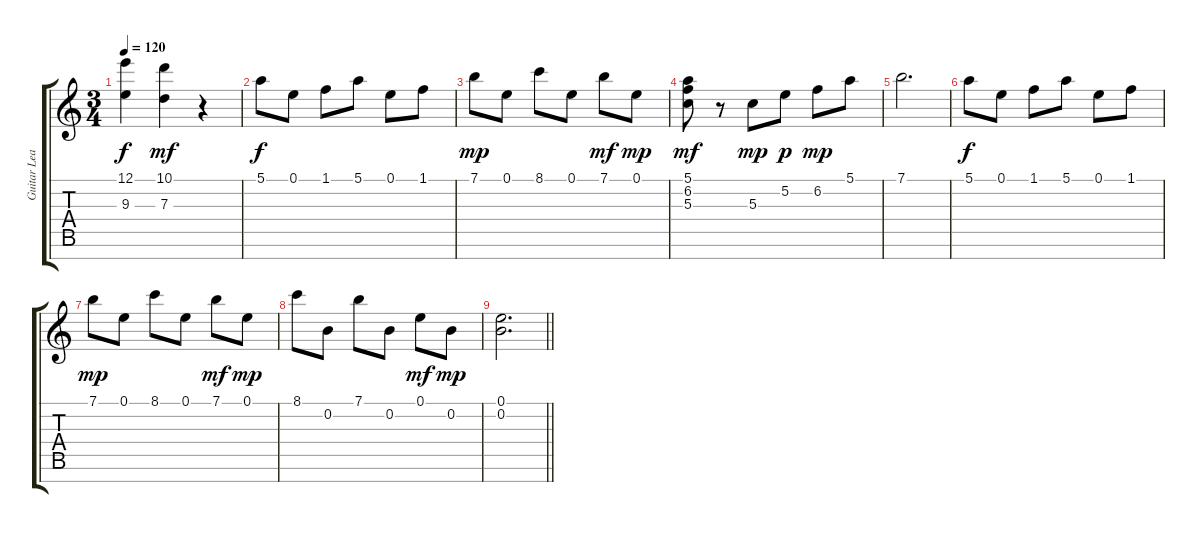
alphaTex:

\track ("Guitar Lead" "Guitar Lea") {instrument acousticguitarsteel}
\staff {score tabs}
\tuning (E4 B3 G3 D3 A2 E2 B1) {hide}
\ts (3 4)
\tempo 120
\clef g2
\ks c
(12.1 9.3).4{dy f} (10.1 7.3).4{dy mf} r.4 |
5.1.8{dy f} 0.1.8 1.1.8 5.1.8 0.1.8 1.1.8 |
7.1.8{dy mp} 0.1.8 8.1.8 0.1.8 7.1.8{dy mf} 0.1.8{dy mp} |
(5.1 6.2 5.3).8{dy mf} r.8 5.3.8{dy mp} 5.2.8{dy p} 6.2.8{dy mp} 5.1.8 |
7.1.2{d} |
5.1.8{dy f} 0.1.8 1.1.8 5.1.8 0.1.8 1.1.8 |
7.1.8{dy mp} 0.1.8 8.1.8 0.1.8 7.1.8{dy mf} 0.1.8{dy mp} |
8.1.8 0.2.8 7.1.8 0.2.8 0.1.8{dy mf} 0.2.8{dy mp} |
\barLineRight lightlight
(0.1 0.2).2{d}
